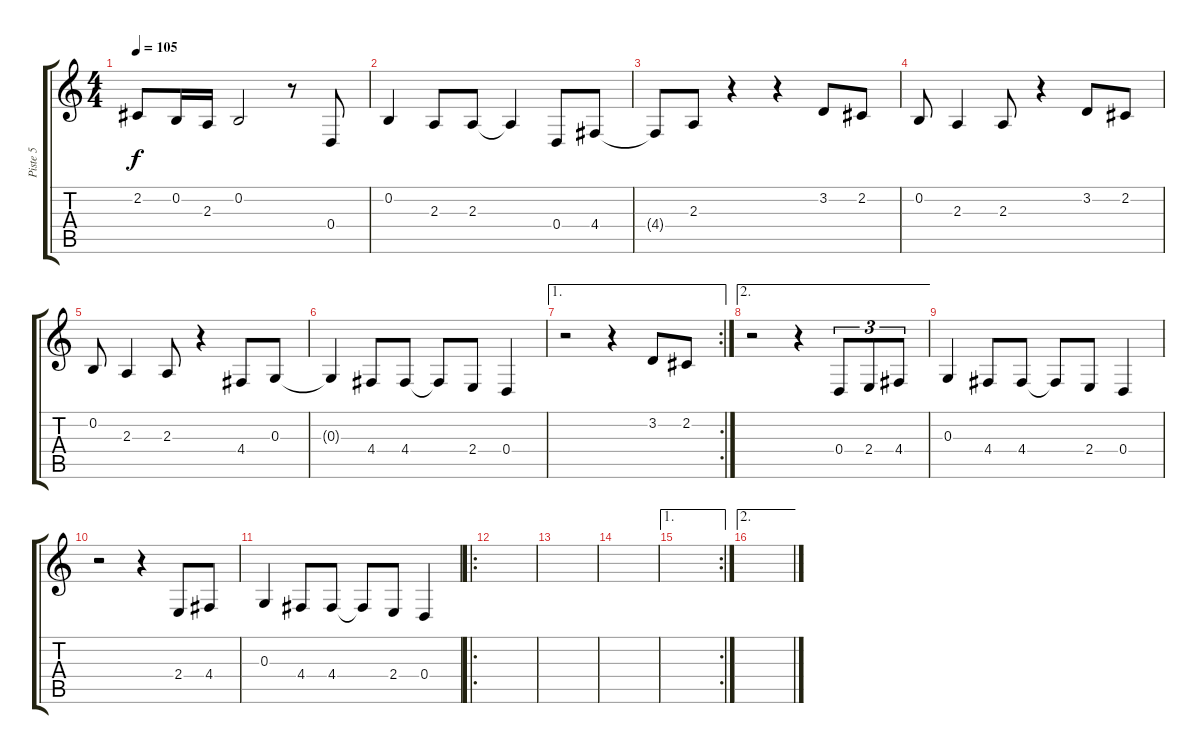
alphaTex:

\track ("Piste 5" "Piste 5") {instrument synthvoice}
\staff {score tabs}
\tuning (E4 B3 G3 D3 A2 E2) {hide}
\ts (4 4)
\tempo 105
\clef g2
\ks c
2.2{t}.8{dy f} 0.2.16 2.3.16 0.2.2 r.8 0.4.8 |
0.2.4 2.3.8 2.3.8 2.3{t}.4 0.4.8 4.4.8 |
4.4{t}.8 2.3.8 r.4 r.4 3.2.8 2.2.8 |
0.2.8 2.3.4 2.3.8 r.4 3.2.8 2.2.8 |
0.2.8 2.3.4 2.3.8 r.4 4.4.8 0.3.8 |
0.3{t}.4 4.4.8 4.4.8 4.4{t}.8 2.4.8 0.4.4 |
\ae 1
\rc 2
r.2 r.4 3.2.8 2.2.8 |
\ae 2
r.2 r.4 0.4.8{tu (3 2)} 2.4.8{tu (3 2)} 4.4.8{tu (3 2)} |
0.3.4 4.4.8 4.4.8 4.4{t}.8 2.4.8 0.4.4 |
r.2 r.4 2.4.8 4.4.8 |
0.3.4 4.4.8 4.4.8 4.4{t}.8 2.4.8 0.4.4 |
\ro
|
|
|
\ae 1
\rc 2
|
\ae 2
